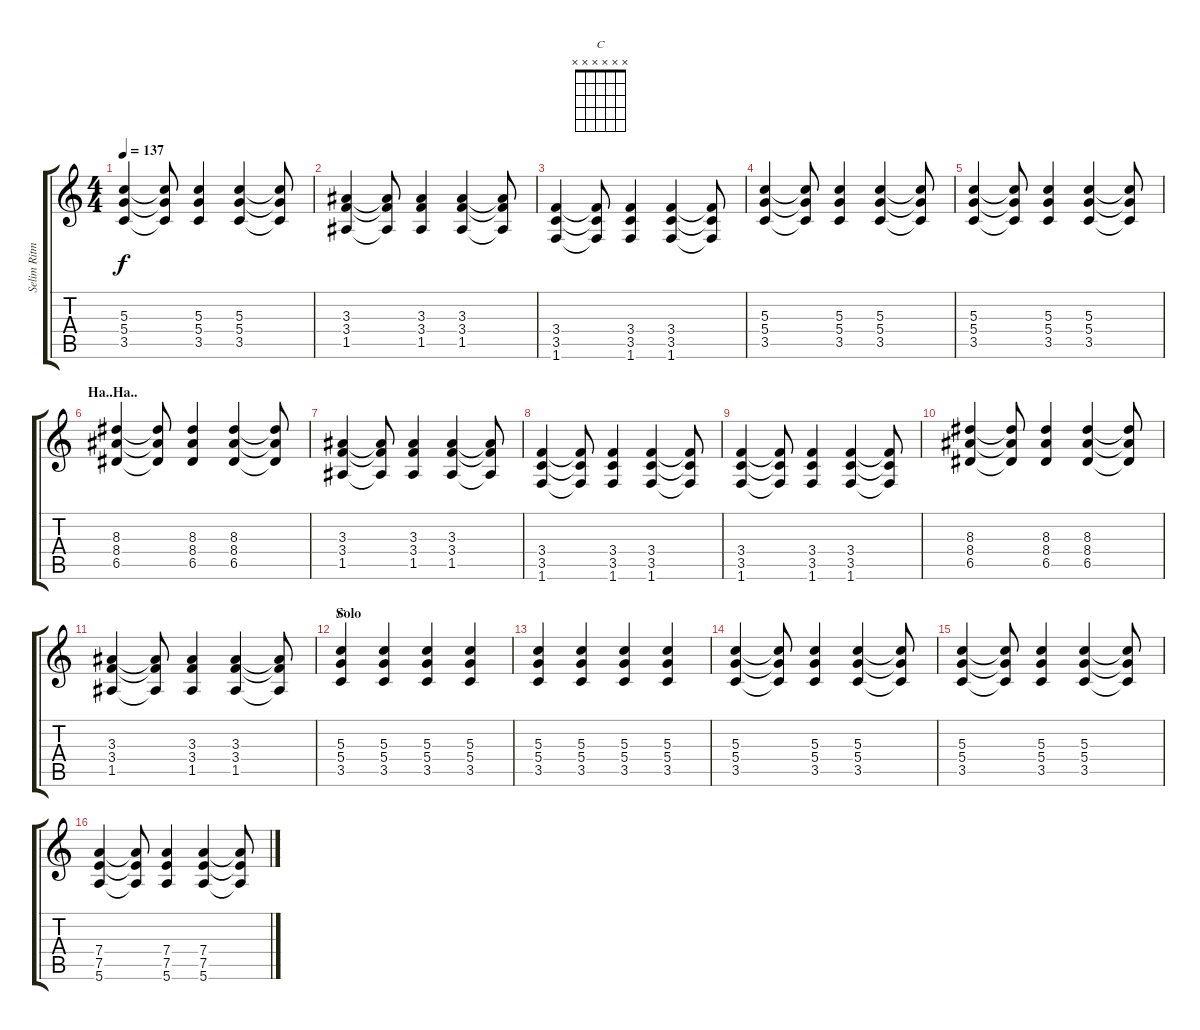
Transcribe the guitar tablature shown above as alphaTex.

\track ("Selim Ritm" "Selim Ritm") {instrument overdrivenguitar}
\staff {score tabs}
\tuning (E4 B3 G3 D3 A2 E2) {hide}
\chord ("C" x x x x x x)
\ts (4 4)
\tempo 137
\clef g2
\ks c
(5.3 5.4 3.5).4{dy f} (5.3{t} 5.4{t} 3.5{t}).8 (5.3 5.4 3.5).4 (5.3 5.4 3.5).4 (5.3{t} 5.4{t} 3.5{t}).8 |
(3.3 3.4 1.5).4 (3.3{t} 3.4{t} 1.5{t}).8 (3.3 3.4 1.5).4 (3.3 3.4 1.5).4 (3.3{t} 3.4{t} 1.5{t}).8 |
(3.4 3.5 1.6).4 (3.4{t} 3.5{t} 1.6{t}).8 (3.4 3.5 1.6).4 (3.4 3.5 1.6).4 (3.4{t} 3.5{t} 1.6{t}).8 |
(5.3 5.4 3.5).4 (5.3{t} 5.4{t} 3.5{t}).8 (5.3 5.4 3.5).4 (5.3 5.4 3.5).4 (5.3{t} 5.4{t} 3.5{t}).8 |
(5.3 5.4 3.5).4 (5.3{t} 5.4{t} 3.5{t}).8 (5.3 5.4 3.5).4 (5.3 5.4 3.5).4 (5.3{t} 5.4{t} 3.5{t}).8 |
\section ("" "Ha..Ha..")
(8.3 8.4 6.5).4 (8.3{t} 8.4{t} 6.5{t}).8 (8.3 8.4 6.5).4 (8.3 8.4 6.5).4 (8.3{t} 8.4{t} 6.5{t}).8 |
(3.3 3.4 1.5).4 (3.3{t} 3.4{t} 1.5{t}).8 (3.3 3.4 1.5).4 (3.3 3.4 1.5).4 (3.3{t} 3.4{t} 1.5{t}).8 |
(3.4 3.5 1.6).4 (3.4{t} 3.5{t} 1.6{t}).8 (3.4 3.5 1.6).4 (3.4 3.5 1.6).4 (3.4{t} 3.5{t} 1.6{t}).8 |
(3.4 3.5 1.6).4 (3.4{t} 3.5{t} 1.6{t}).8 (3.4 3.5 1.6).4 (3.4 3.5 1.6).4 (3.4{t} 3.5{t} 1.6{t}).8 |
(8.3 8.4 6.5).4 (8.3{t} 8.4{t} 6.5{t}).8 (8.3 8.4 6.5).4 (8.3 8.4 6.5).4 (8.3{t} 8.4{t} 6.5{t}).8 |
(3.3 3.4 1.5).4 (3.3{t} 3.4{t} 1.5{t}).8 (3.3 3.4 1.5).4 (3.3 3.4 1.5).4 (3.3{t} 3.4{t} 1.5{t}).8 |
\section ("" "Solo")
(5.3 5.4 3.5).4{ch "C"} (5.3 5.4 3.5).4 (5.3 5.4 3.5).4 (5.3 5.4 3.5).4 |
(5.3 5.4 3.5).4 (5.3 5.4 3.5).4 (5.3 5.4 3.5).4 (5.3 5.4 3.5).4 |
(5.3 5.4 3.5).4 (5.3{t} 5.4{t} 3.5{t}).8 (5.3 5.4 3.5).4 (5.3 5.4 3.5).4 (5.3{t} 5.4{t} 3.5{t}).8 |
(5.3 5.4 3.5).4 (5.3{t} 5.4{t} 3.5{t}).8 (5.3 5.4 3.5).4 (5.3 5.4 3.5).4 (5.3{t} 5.4{t} 3.5{t}).8 |
(7.4 7.5 5.6).4 (7.4{t} 7.5{t} 5.6{t}).8 (7.4 7.5 5.6).4 (7.4 7.5 5.6).4 (7.4{t} 7.5{t} 5.6{t}).8
